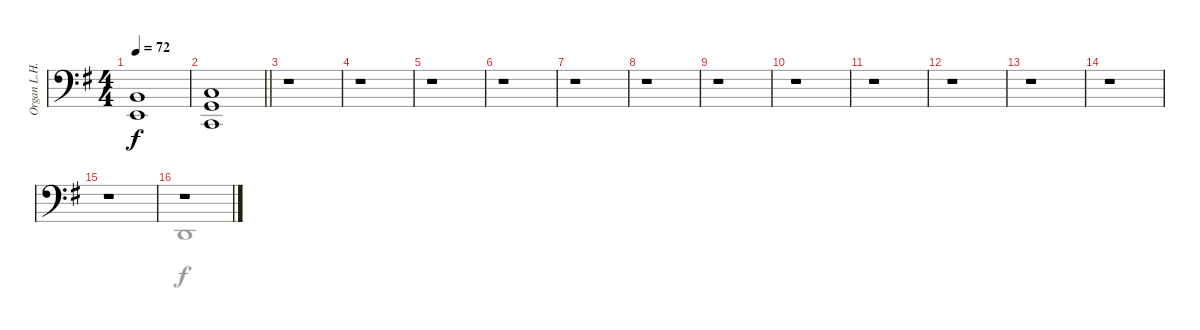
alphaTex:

\track ("Organ L.H." "Organ L.H.") {instrument churchorgan}
\staff {score}
\tuning (G2 D2 A1 E1 B0) {hide}
\voice
\ts (4 4)
\tempo 72
\clef f4
\ks eminor
(4.1 2.2).1{dy f} |
\barLineRight lightlight
(0.1 10.2 3.3).1 |
r.1 |
r.1 |
r.1 |
r.1 |
r.1 |
r.1 |
r.1 |
r.1 |
r.1 |
r.1 |
r.1 |
r.1 |
r.1 |
r.1
\voice
\clef f4
\ottava regular
\simile none
\ks eminor
|
\barLineRight lightlight
|
|
|
|
|
|
|
|
|
|
|
|
|
|
0.2.1
